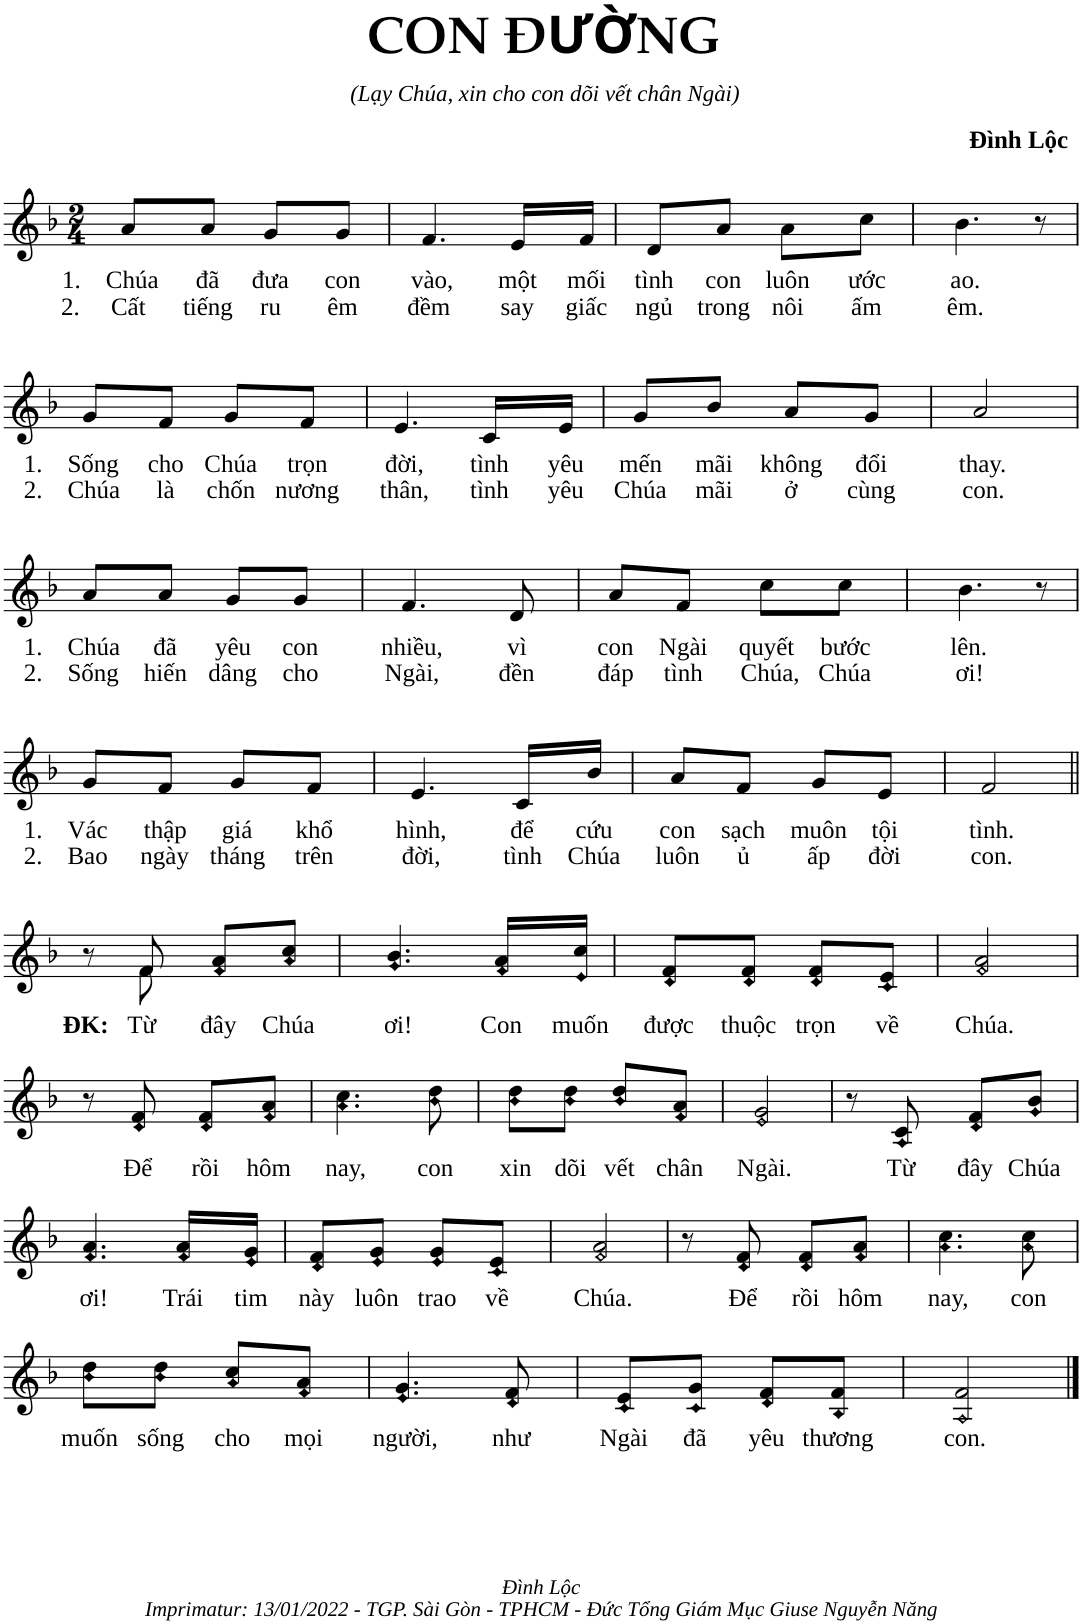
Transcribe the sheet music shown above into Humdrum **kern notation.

**kern	**text	**text
*part1	*part1	*part1
*staff1	*staff1	*staff1
*I"Piano	*	*
*I'Pno.	*	*
*clefG2	*	*
*k[b-]	*	*
*M2/4	*	*
=1	=1	=1
!	!LO:LY:b	!LO:LY:b
8a/L	1. Chúa	2. Cất
!	!LO:LY:b	!LO:LY:b
8a/J	đã	tiếng
!	!LO:LY:b	!LO:LY:b
8g/L	đưa	ru
!	!LO:LY:b	!LO:LY:b
8g/J	con	êm
=2	=2	=2
!	!LO:LY:b	!LO:LY:b
4.f/	vào,	đềm
!	!LO:LY:b	!LO:LY:b
16e/LL	một	say
!	!LO:LY:b	!LO:LY:b
16f/JJ	mối	giấc
=3	=3	=3
!	!LO:LY:b	!LO:LY:b
8d/L	tình	ngủ
!	!LO:LY:b	!LO:LY:b
8a/J	con	trong
!	!LO:LY:b	!LO:LY:b
8a\L	luôn	nôi
!	!LO:LY:b	!LO:LY:b
8cc\J	ước	ấm
=4	=4	=4
!	!LO:LY:b	!LO:LY:b
4.b-\	ao.	êm.
8r	.	.
!!LO:LB:g=z
=5	=5	=5
!	!LO:LY:b	!LO:LY:b
8g/L	1. Sống	2. Chúa
!	!LO:LY:b	!LO:LY:b
8f/J	cho	là
!	!LO:LY:b	!LO:LY:b
8g/L	Chúa	chốn
!	!LO:LY:b	!LO:LY:b
8f/J	trọn	nương
=6	=6	=6
!	!LO:LY:b	!LO:LY:b
4.e/	đời,	thân,
!	!LO:LY:b	!LO:LY:b
16c/LL	tình	tình
!	!LO:LY:b	!LO:LY:b
16e/JJ	yêu	yêu
=7	=7	=7
!	!LO:LY:b	!LO:LY:b
8g/L	mến	Chúa
!	!LO:LY:b	!LO:LY:b
8b-/J	mãi	mãi
!	!LO:LY:b	!LO:LY:b
8a/L	không	ở
!	!LO:LY:b	!LO:LY:b
8g/J	đổi	cùng
=8	=8	=8
!	!LO:LY:b	!LO:LY:b
2a/	thay.	con.
!!LO:LB:g=z
=9	=9	=9
!	!LO:LY:b	!LO:LY:b
8a/L	1. Chúa	2. Sống
!	!LO:LY:b	!LO:LY:b
8a/J	đã	hiến
!	!LO:LY:b	!LO:LY:b
8g/L	yêu	dâng
!	!LO:LY:b	!LO:LY:b
8g/J	con	cho
=10	=10	=10
!	!LO:LY:b	!LO:LY:b
4.f/	nhiều,	Ngài,
!	!LO:LY:b	!LO:LY:b
8d/	vì	đền
=11	=11	=11
!	!LO:LY:b	!LO:LY:b
8a/L	con	đáp
!	!LO:LY:b	!LO:LY:b
8f/J	Ngài	tình
!	!LO:LY:b	!LO:LY:b
8cc\L	quyết	Chúa,
!	!LO:LY:b	!LO:LY:b
8cc\J	bước	Chúa
=12	=12	=12
!	!LO:LY:b	!LO:LY:b
4.b-\	lên.	ơi!
8r	.	.
!!LO:LB:g=z
=13	=13	=13
!	!LO:LY:b	!LO:LY:b
8g/L	1. Vác	2. Bao
!	!LO:LY:b	!LO:LY:b
8f/J	thập	ngày
!	!LO:LY:b	!LO:LY:b
8g/L	giá	tháng
!	!LO:LY:b	!LO:LY:b
8f/J	khổ	trên
=14	=14	=14
!	!LO:LY:b	!LO:LY:b
4.e/	hình,	đời,
!	!LO:LY:b	!LO:LY:b
16c/LL	để	tình
!	!LO:LY:b	!LO:LY:b
16b-/JJ	cứu	Chúa
=15	=15	=15
!	!LO:LY:b	!LO:LY:b
8a/L	con	luôn
!	!LO:LY:b	!LO:LY:b
8f/J	sạch	ủ
!	!LO:LY:b	!LO:LY:b
8g/L	muôn	ấp
!	!LO:LY:b	!LO:LY:b
8e/J	tội	đời
=16	=16	=16
!	!LO:LY:b	!LO:LY:b
2f/	tình.	con.
!!LO:LB:g=z
=17||	=17||	=17||
*^	*	*
8r	8ryy	.	.
!	!	!LO:LY:b	!
8f/	8f\	ĐK: Từ	.
!	!	!LO:LY:b	!
8f/ 8a/L	4ryy	đây	.
!	!	!LO:LY:b	!
8a/ 8cc/J	.	Chúa	.
*v	*v	*	*
=18	=18	=18
!	!LO:LY:b	!
4.g/ 4.b-/	ơi!	.
!	!LO:LY:b	!
16f/ 16a/LL	Con	.
!	!LO:LY:b	!
16e/ 16cc/JJ	muốn	.
=19	=19	=19
!	!LO:LY:b	!
8d/ 8f/L	được	.
!	!LO:LY:b	!
8d/ 8f/J	thuộc	.
!	!LO:LY:b	!
8d/ 8f/L	trọn	.
!	!LO:LY:b	!
8c/ 8e/J	về	.
=20	=20	=20
!	!LO:LY:b	!
2f/ 2a/	Chúa.	.
!!LO:LB:g=z
=21	=21	=21
8r	.	.
!	!LO:LY:b	!
8d/ 8f/	Để	.
!	!LO:LY:b	!
8d/ 8f/L	rồi	.
!	!LO:LY:b	!
8f/ 8a/J	hôm	.
=22	=22	=22
!	!LO:LY:b	!
4.a\ 4.cc\	nay,	.
!	!LO:LY:b	!
8b-\ 8dd\	con	.
=23	=23	=23
!	!LO:LY:b	!
8b-\ 8dd\L	xin	.
!	!LO:LY:b	!
8b-\ 8dd\J	dõi	.
!	!LO:LY:b	!
8b-/ 8dd/L	vết	.
!	!LO:LY:b	!
8f/ 8a/J	chân	.
=24	=24	=24
!	!LO:LY:b	!
2e/ 2g/	Ngài.	.
=25	=25	=25
8r	.	.
!	!LO:LY:b	!
8A/ 8c/	Từ	.
!	!LO:LY:b	!
8d/ 8f/L	đây	.
!	!LO:LY:b	!
8g/ 8b-/J	Chúa	.
!!LO:LB:g=z
=26	=26	=26
!	!LO:LY:b	!
4.f/ 4.a/	ơi!	.
!	!LO:LY:b	!
16f/ 16a/LL	Trái	.
!	!LO:LY:b	!
16e/ 16g/JJ	tim	.
=27	=27	=27
!	!LO:LY:b	!
8d/ 8f/L	này	.
!	!LO:LY:b	!
8e/ 8g/J	luôn	.
!	!LO:LY:b	!
8e/ 8g/L	trao	.
!	!LO:LY:b	!
8c/ 8e/J	về	.
=28	=28	=28
!	!LO:LY:b	!
2f/ 2a/	Chúa.	.
=29	=29	=29
8r	.	.
!	!LO:LY:b	!
8d/ 8f/	Để	.
!	!LO:LY:b	!
8d/ 8f/L	rồi	.
!	!LO:LY:b	!
8f/ 8a/J	hôm	.
=30	=30	=30
!	!LO:LY:b	!
4.a\ 4.cc\	nay,	.
!	!LO:LY:b	!
8a\ 8cc\	con	.
!!LO:LB:g=z
=31	=31	=31
!	!LO:LY:b	!
8b-\ 8dd\L	muốn	.
!	!LO:LY:b	!
8b-\ 8dd\J	sống	.
!	!LO:LY:b	!
8a/ 8cc/L	cho	.
!	!LO:LY:b	!
8f/ 8a/J	mọi	.
=32	=32	=32
!	!LO:LY:b	!
4.e/ 4.g/	người,	.
!	!LO:LY:b	!
8d/ 8f/	như	.
=33	=33	=33
!	!LO:LY:b	!
8c/ 8e/L	Ngài	.
!	!LO:LY:b	!
8c/ 8g/J	đã	.
!	!LO:LY:b	!
8d/ 8f/L	yêu	.
!	!LO:LY:b	!
8B-/ 8f/J	thương	.
=34	=34	=34
!	!LO:LY:b	!
2A/ 2f/	con.	.
==	==	==
*-	*-	*-
